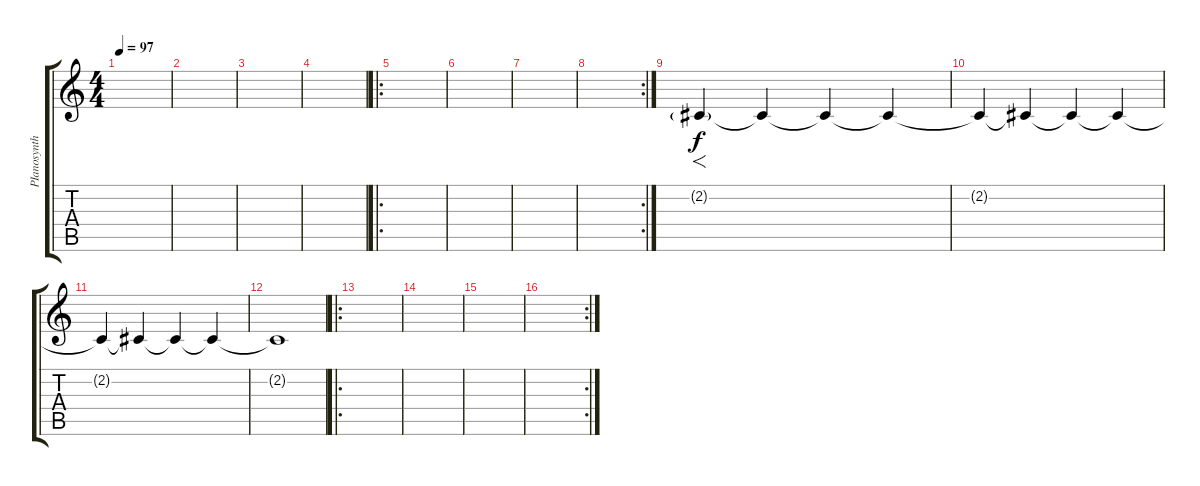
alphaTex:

\track ("PIanosynth" "PIanosynth") {instrument pad2warm}
\staff {score tabs}
\tuning (E4 B3 G3 D3 A2 E2) {hide}
\ts (4 4)
\tempo 97
\clef g2
\ks c
|
|
|
|
\ro
|
|
|
\rc 2
|
2.2{g}.4{f} 2.2{t}.4{dy f} 2.2{t}.4 2.2{t}.4 |
2.2{t}.4{balance 16} 2.2{t}.4{balance 0} 2.2{t}.4{volume 16 balance 0} 2.2{t}.4{balance 0} |
2.2{t}.4{balance 16} 2.2{t}.4{balance 0} 2.2{t}.4{balance 16} 2.2{t}.4{volume 16 balance 0} |
2.2{t}.1 |
\ro
|
|
|
\rc 2
